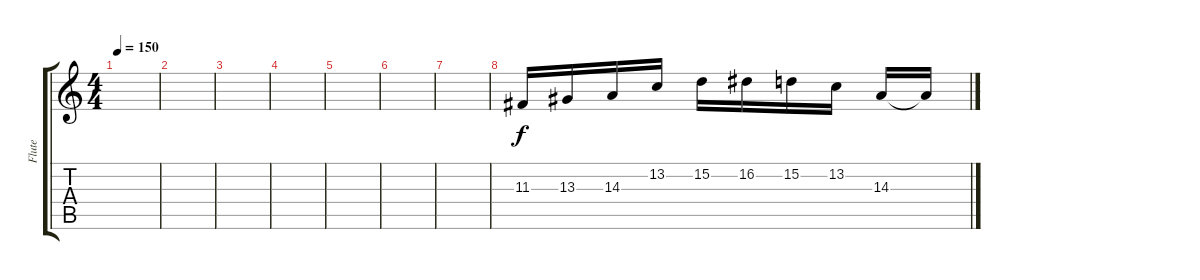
\track ("Flute" "Flute") {instrument flute}
\staff {score tabs}
\tuning (E4 B3 G3 D3 A2 E2) {hide}
\ts (4 4)
\tempo 150
\clef g2
\ks c
|
|
|
|
|
|
|
11.3.16 13.3.16 14.3.16 13.2.16 15.2.16 16.2.16 15.2.16 13.2.16 14.3.16 14.3{t}.16
